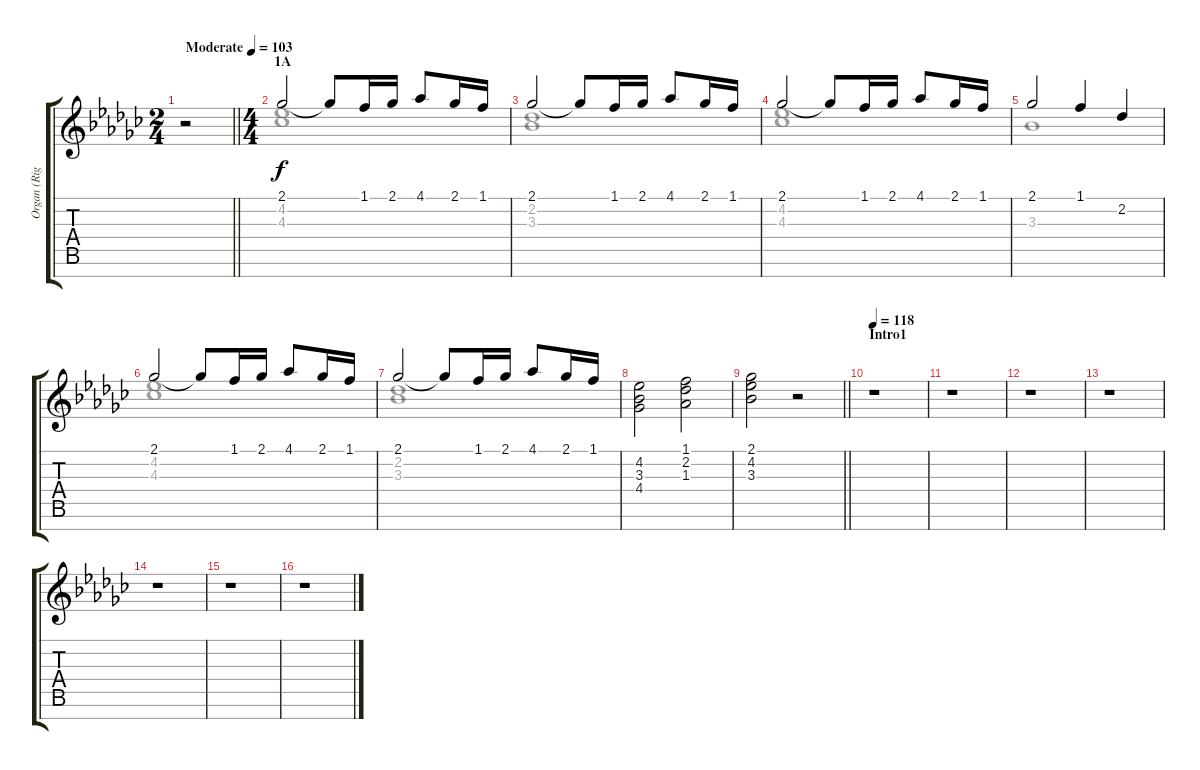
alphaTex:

\track ("Organ (Right Hand)" "Organ (Rig") {instrument drawbarorgan}
\staff {score tabs}
\tuning (E5 B4 G4 D4 A3 E3 B2) {hide}
\voice
\ts (2 4)
\tempo (103 "Moderate")
\clef g2
\barLineRight lightlight
\ks gb
r.2{dy f instrument drawbarorgan} |
\ts (4 4)
\section ("" "1A")
2.1.2 2.1{t}.8 1.1.16 2.1.16 4.1.8 2.1.16 1.1.16 |
2.1.2 2.1{t}.8 1.1.16 2.1.16 4.1.8 2.1.16 1.1.16 |
2.1.2 2.1{t}.8 1.1.16 2.1.16 4.1.8 2.1.16 1.1.16 |
2.1.2 1.1.4 2.2.4 |
2.1.2 2.1{t}.8 1.1.16 2.1.16 4.1.8 2.1.16 1.1.16 |
2.1.2 2.1{t}.8 1.1.16 2.1.16 4.1.8 2.1.16 1.1.16 |
(4.2 3.3 4.4).2 (1.1 2.2 1.3).2 |
\barLineRight lightlight
(2.1 4.2 3.3).2 r.2 |
\section ("" "Intro1")
\tempo 118
r.1 |
r.1 |
r.1 |
r.1 |
r.1 |
r.1 |
r.1
\voice
\clef g2
\ottava regular
\simile none
\barLineRight lightlight
\ks gb
|
(4.2 4.3).1 |
(2.2 3.3).1 |
(4.2 4.3).1 |
3.3.1 |
(4.2 4.3).1 |
(2.2 3.3).1 |
|
\barLineRight lightlight
|
|
|
|
|
|
|
